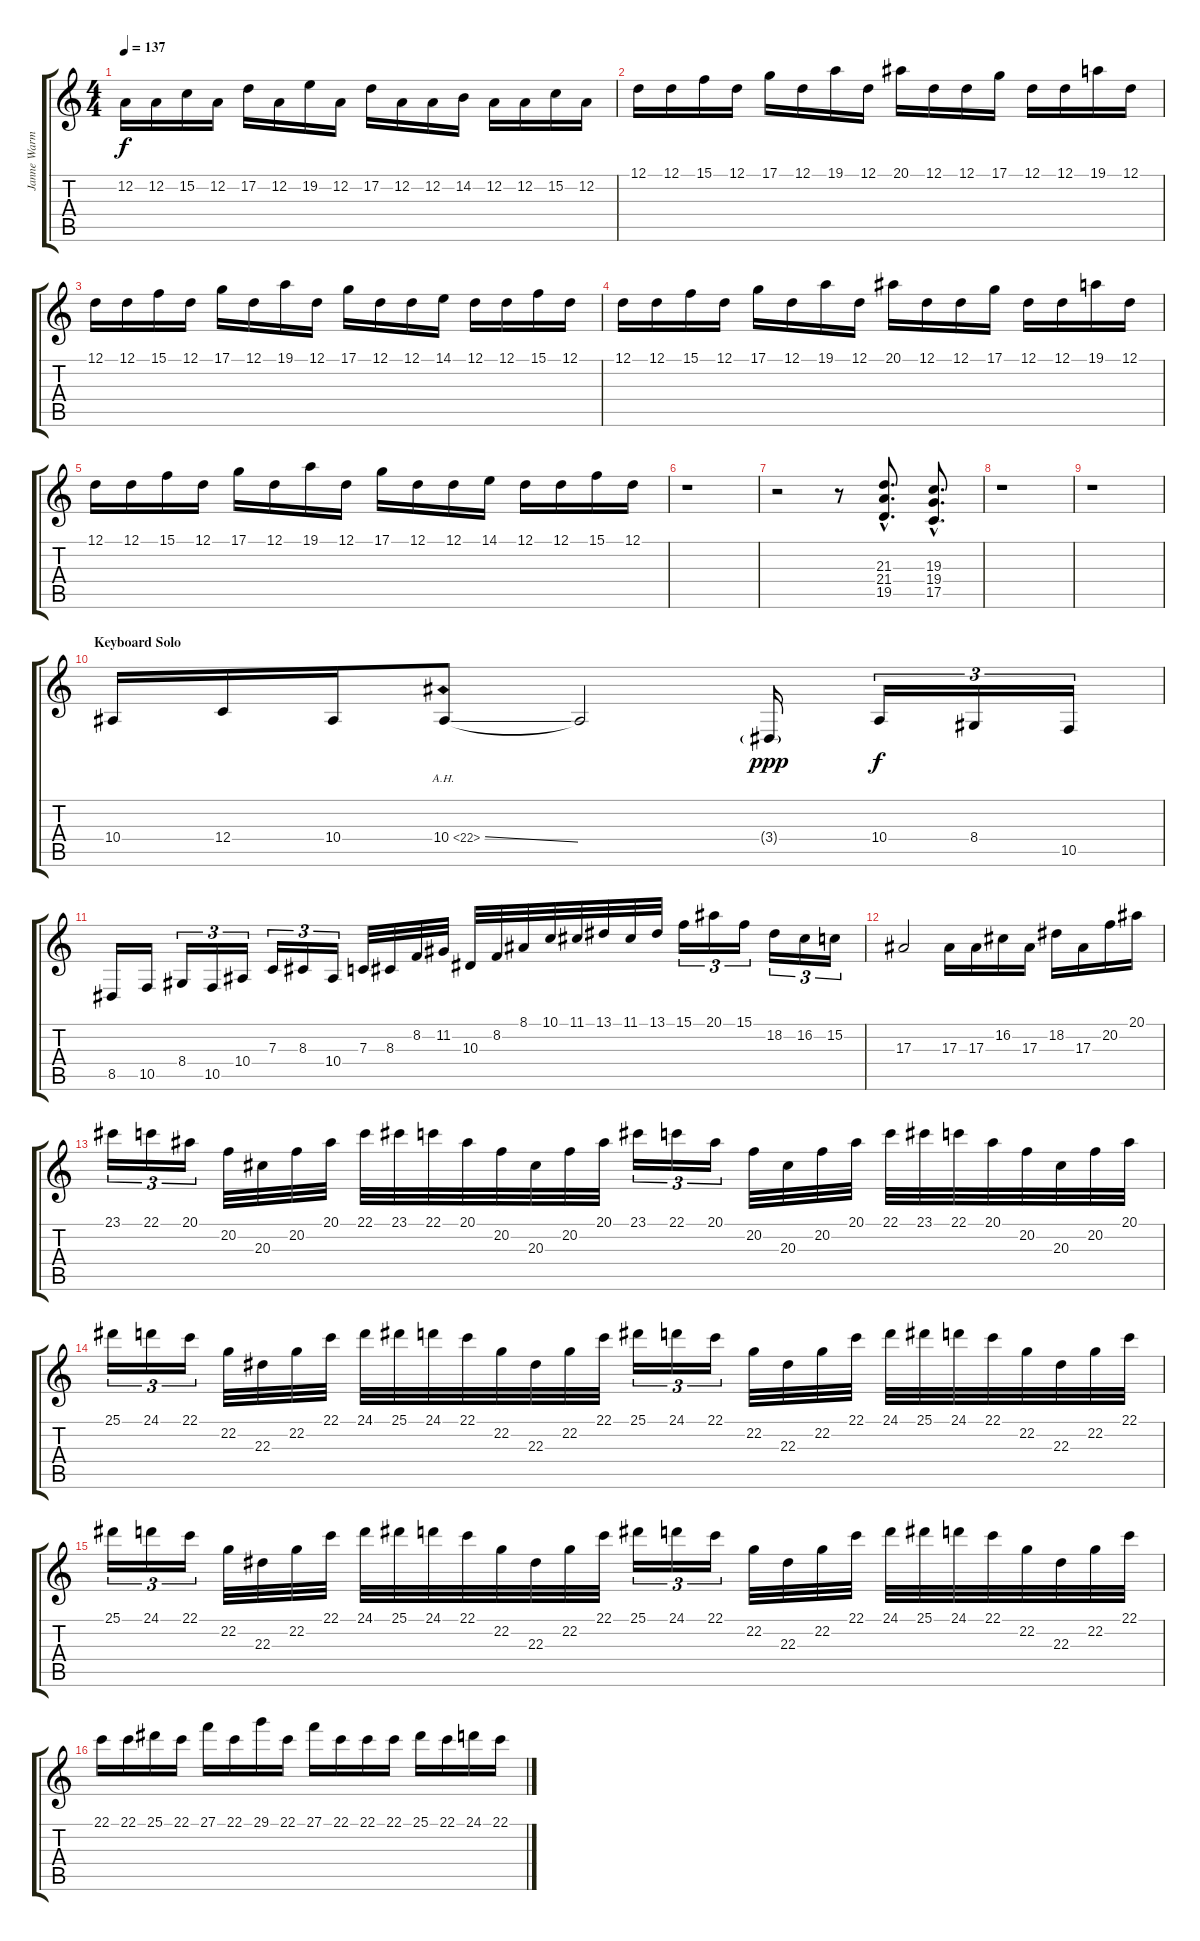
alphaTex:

\track ("Janne Warman" "Janne Warm") {instrument honkytonkpiano}
\staff {score tabs}
\tuning (D4 A3 F3 C3 G2 D2) {hide}
\ts (4 4)
\tempo 137
\clef g2
\ks c
12.2.16{dy f} 12.2.16 15.2.16 12.2.16 17.2.16 12.2.16 19.2.16 12.2.16 17.2.16 12.2.16 12.2.16 14.2.16 12.2.16 12.2.16 15.2.16 12.2.16 |
12.1.16 12.1.16 15.1.16 12.1.16 17.1.16 12.1.16 19.1.16 12.1.16 20.1.16 12.1.16 12.1.16 17.1.16 12.1.16 12.1.16 19.1.16 12.1.16 |
12.1.16 12.1.16 15.1.16 12.1.16 17.1.16 12.1.16 19.1.16 12.1.16 17.1.16 12.1.16 12.1.16 14.1.16 12.1.16 12.1.16 15.1.16 12.1.16 |
12.1.16 12.1.16 15.1.16 12.1.16 17.1.16 12.1.16 19.1.16 12.1.16 20.1.16 12.1.16 12.1.16 17.1.16 12.1.16 12.1.16 19.1.16 12.1.16 |
12.1.16 12.1.16 15.1.16 12.1.16 17.1.16 12.1.16 19.1.16 12.1.16 17.1.16 12.1.16 12.1.16 14.1.16 12.1.16 12.1.16 15.1.16 12.1.16 |
r.1 |
r.2{instrument orchestrahit} r.8 (21.3{hac} 21.4{hac} 19.5{hac}).8{d} (19.3{hac} 19.4{hac} 17.5{hac}).8{d} |
r.1 |
r.1 |
\section ("" "Keyboard Solo")
10.4.16{instrument lead1square} 12.4.16 10.4.16 10.4{ah 12 ss}.8 10.4{t}.2 3.4{g}.16{dy ppp} 10.4.16{tu (3 2) dy f} 8.4.16{tu (3 2)} 10.5.16{tu (3 2)} |
8.5.16 10.5.16 8.4.16{tu (3 2)} 10.5.16{tu (3 2)} 10.4.16{tu (3 2)} 7.3.16{tu (3 2)} 8.3.16{tu (3 2)} 10.4.16{tu (3 2)} 7.3.32 8.3.32 8.2.32 11.2.32 10.3.32 8.2.32 8.1.32 10.1.32 11.1.32 13.1.32 11.1.32 13.1.32 15.1.16{tu (3 2)} 20.1.16{tu (3 2)} 15.1.16{tu (3 2)} 18.2.16{tu (3 2)} 16.2.16{tu (3 2)} 15.2.16{tu (3 2)} |
17.3.2 17.3.16 17.3.16 16.2.16 17.3.16 18.2.16 17.3.16 20.2.16 20.1.16 |
23.1.16{tu (3 2)} 22.1.16{tu (3 2)} 20.1.16{tu (3 2)} 20.2.32 20.3.32 20.2.32 20.1.32 22.1.32 23.1.32 22.1.32 20.1.32 20.2.32 20.3.32 20.2.32 20.1.32 23.1.16{tu (3 2)} 22.1.16{tu (3 2)} 20.1.16{tu (3 2)} 20.2.32 20.3.32 20.2.32 20.1.32 22.1.32 23.1.32 22.1.32 20.1.32 20.2.32 20.3.32 20.2.32 20.1.32 |
25.1.16{tu (3 2)} 24.1.16{tu (3 2)} 22.1.16{tu (3 2)} 22.2.32 22.3.32 22.2.32 22.1.32 24.1.32 25.1.32 24.1.32 22.1.32 22.2.32 22.3.32 22.2.32 22.1.32 25.1.16{tu (3 2)} 24.1.16{tu (3 2)} 22.1.16{tu (3 2)} 22.2.32 22.3.32 22.2.32 22.1.32 24.1.32 25.1.32 24.1.32 22.1.32 22.2.32 22.3.32 22.2.32 22.1.32 |
25.1.16{tu (3 2)} 24.1.16{tu (3 2)} 22.1.16{tu (3 2)} 22.2.32 22.3.32 22.2.32 22.1.32 24.1.32 25.1.32 24.1.32 22.1.32 22.2.32 22.3.32 22.2.32 22.1.32 25.1.16{tu (3 2)} 24.1.16{tu (3 2)} 22.1.16{tu (3 2)} 22.2.32 22.3.32 22.2.32 22.1.32 24.1.32 25.1.32 24.1.32 22.1.32 22.2.32 22.3.32 22.2.32 22.1.32 |
22.1.16 22.1.16 25.1.16 22.1.16 27.1.16 22.1.16 29.1.16 22.1.16 27.1.16 22.1.16 22.1.16 22.1.16 25.1.16 22.1.16 24.1.16 22.1.16
